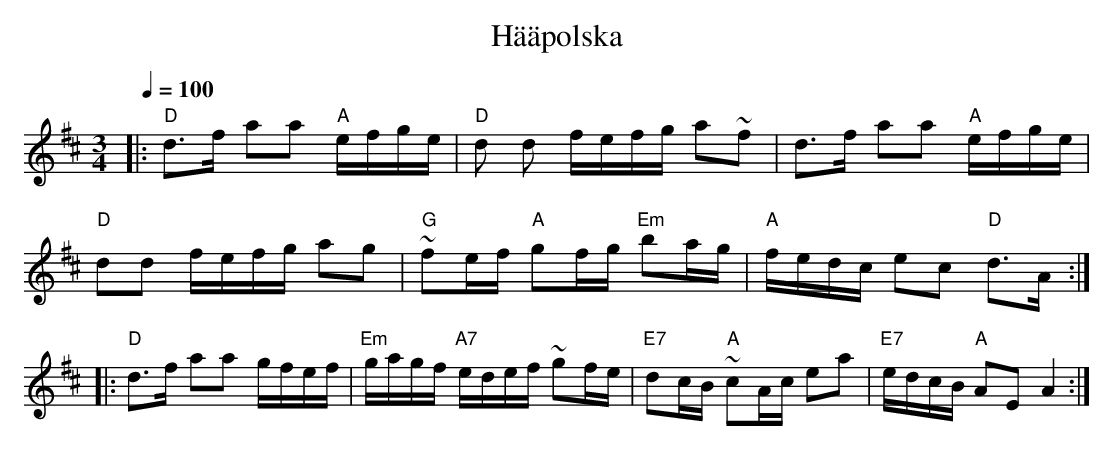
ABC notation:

X:1
T:H\"a\"apolska
M:3/4
L:1/16
Q:1/4=100
K:D
|: "D" d3f a2a2 "A" efge | "D" d2 d2 fefg a2~f2 | d3f a2a2 "A" efge |
"D" d2d2 fefg a2g2 |
"G" ~f2ef "A" g2fg "Em" b2ag | "A" fedc e2c2 "D" d3A :|
|: "D" d3f a2a2 gfef | "Em" gagf "A7" edef ~g2fe |
"E7" d2cB "A" ~c2Ac e2a2 | "E7" edcB "A" A2E2 A4 :|
